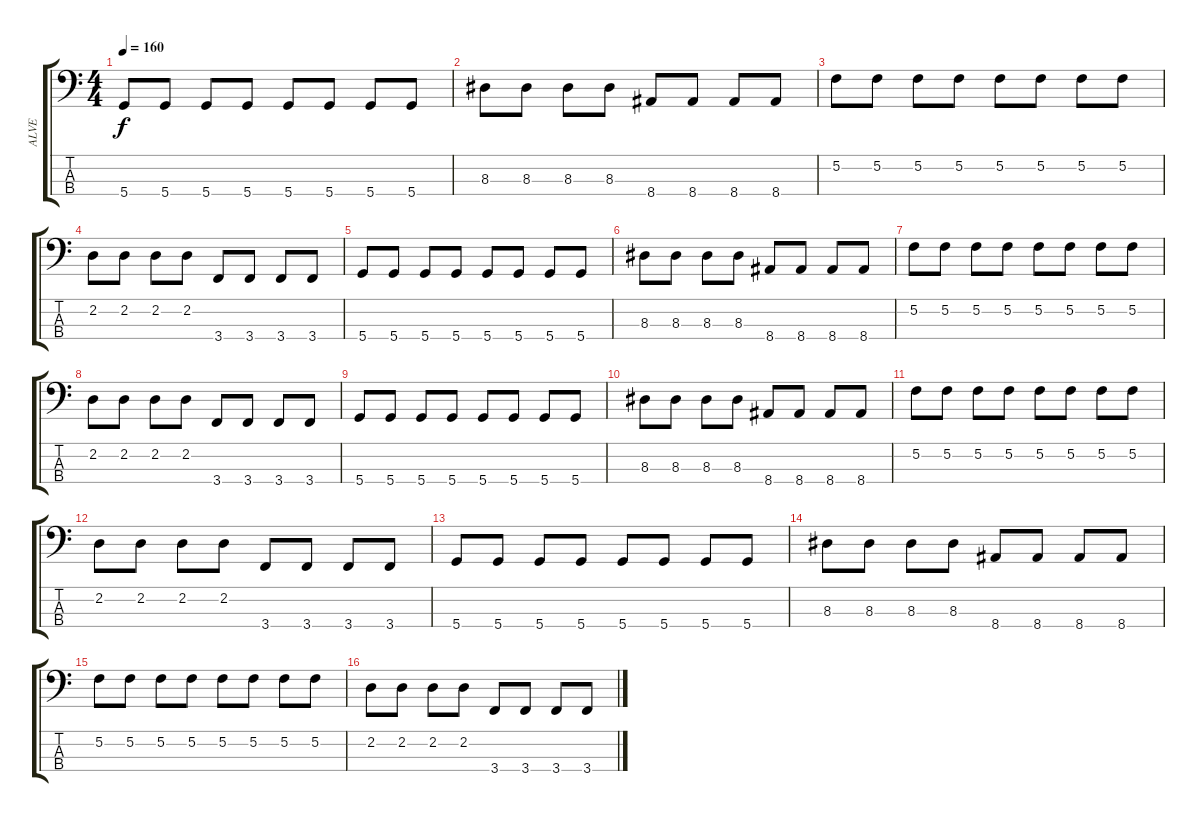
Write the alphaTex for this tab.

\track ("ALVE" "ALVE") {instrument electricbassfinger}
\staff {score tabs}
\tuning (F2 C2 G1 D1) {hide}
\ts (4 4)
\tempo 160
\clef f4
\ks c
5.4.8{dy f} 5.4.8 5.4.8 5.4.8 5.4.8 5.4.8 5.4.8 5.4.8 |
8.3.8 8.3.8 8.3.8 8.3.8 8.4.8 8.4.8 8.4.8 8.4.8 |
5.2.8 5.2.8 5.2.8 5.2.8 5.2.8 5.2.8 5.2.8 5.2.8 |
2.2.8 2.2.8 2.2.8 2.2.8 3.4.8 3.4.8 3.4.8 3.4.8 |
5.4.8 5.4.8 5.4.8 5.4.8 5.4.8 5.4.8 5.4.8 5.4.8 |
8.3.8 8.3.8 8.3.8 8.3.8 8.4.8 8.4.8 8.4.8 8.4.8 |
5.2.8 5.2.8 5.2.8 5.2.8 5.2.8 5.2.8 5.2.8 5.2.8 |
2.2.8 2.2.8 2.2.8 2.2.8 3.4.8 3.4.8 3.4.8 3.4.8 |
5.4.8 5.4.8 5.4.8 5.4.8 5.4.8 5.4.8 5.4.8 5.4.8 |
8.3.8 8.3.8 8.3.8 8.3.8 8.4.8 8.4.8 8.4.8 8.4.8 |
5.2.8 5.2.8 5.2.8 5.2.8 5.2.8 5.2.8 5.2.8 5.2.8 |
2.2.8 2.2.8 2.2.8 2.2.8 3.4.8 3.4.8 3.4.8 3.4.8 |
5.4.8 5.4.8 5.4.8 5.4.8 5.4.8 5.4.8 5.4.8 5.4.8 |
8.3.8 8.3.8 8.3.8 8.3.8 8.4.8 8.4.8 8.4.8 8.4.8 |
5.2.8 5.2.8 5.2.8 5.2.8 5.2.8 5.2.8 5.2.8 5.2.8 |
2.2.8 2.2.8 2.2.8 2.2.8 3.4.8 3.4.8 3.4.8 3.4.8
